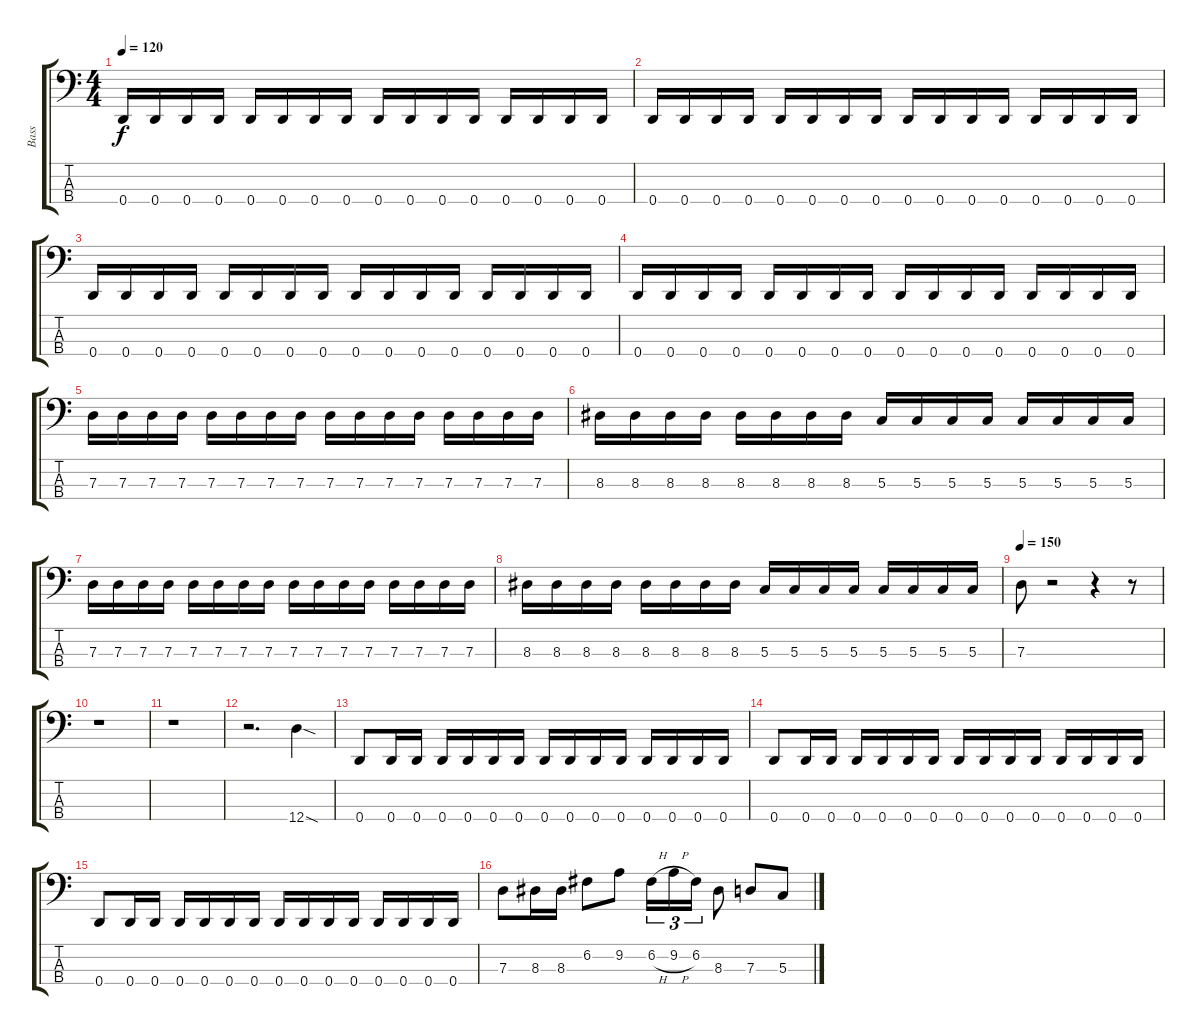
\track ("Bass" "Bass") {instrument electricbasspick}
\staff {score tabs}
\tuning (F2 C2 G1 D1) {hide}
\ts (4 4)
\tempo 120
\clef f4
\ks c
0.4.16{dy f} 0.4.16 0.4.16 0.4.16 0.4.16 0.4.16 0.4.16 0.4.16 0.4.16 0.4.16 0.4.16 0.4.16 0.4.16 0.4.16 0.4.16 0.4.16 |
0.4.16 0.4.16 0.4.16 0.4.16 0.4.16 0.4.16 0.4.16 0.4.16 0.4.16 0.4.16 0.4.16 0.4.16 0.4.16 0.4.16 0.4.16 0.4.16 |
0.4.16 0.4.16 0.4.16 0.4.16 0.4.16 0.4.16 0.4.16 0.4.16 0.4.16 0.4.16 0.4.16 0.4.16 0.4.16 0.4.16 0.4.16 0.4.16 |
0.4.16 0.4.16 0.4.16 0.4.16 0.4.16 0.4.16 0.4.16 0.4.16 0.4.16 0.4.16 0.4.16 0.4.16 0.4.16 0.4.16 0.4.16 0.4.16 |
7.3.16 7.3.16 7.3.16 7.3.16 7.3.16 7.3.16 7.3.16 7.3.16 7.3.16 7.3.16 7.3.16 7.3.16 7.3.16 7.3.16 7.3.16 7.3.16 |
8.3.16 8.3.16 8.3.16 8.3.16 8.3.16 8.3.16 8.3.16 8.3.16 5.3.16 5.3.16 5.3.16 5.3.16 5.3.16 5.3.16 5.3.16 5.3.16 |
7.3.16 7.3.16 7.3.16 7.3.16 7.3.16 7.3.16 7.3.16 7.3.16 7.3.16 7.3.16 7.3.16 7.3.16 7.3.16 7.3.16 7.3.16 7.3.16 |
8.3.16 8.3.16 8.3.16 8.3.16 8.3.16 8.3.16 8.3.16 8.3.16 5.3.16 5.3.16 5.3.16 5.3.16 5.3.16 5.3.16 5.3.16 5.3.16 |
\section ("" "")
\tempo 150
7.3.8 r.2 r.4 r.8 |
r.1 |
r.1 |
r.2{d} 12.4{sod}.4 |
0.4.8 0.4.16 0.4.16 0.4.16 0.4.16 0.4.16 0.4.16 0.4.16 0.4.16 0.4.16 0.4.16 0.4.16 0.4.16 0.4.16 0.4.16 |
0.4.8 0.4.16 0.4.16 0.4.16 0.4.16 0.4.16 0.4.16 0.4.16 0.4.16 0.4.16 0.4.16 0.4.16 0.4.16 0.4.16 0.4.16 |
0.4.8 0.4.16 0.4.16 0.4.16 0.4.16 0.4.16 0.4.16 0.4.16 0.4.16 0.4.16 0.4.16 0.4.16 0.4.16 0.4.16 0.4.16 |
7.3.8 8.3.16 8.3.16 6.2.8 9.2.8 6.2{h}.16{tu (3 2)} 9.2{h}.16{tu (3 2)} 6.2.16{tu (3 2)} 8.3.8 7.3.8 5.3.8
